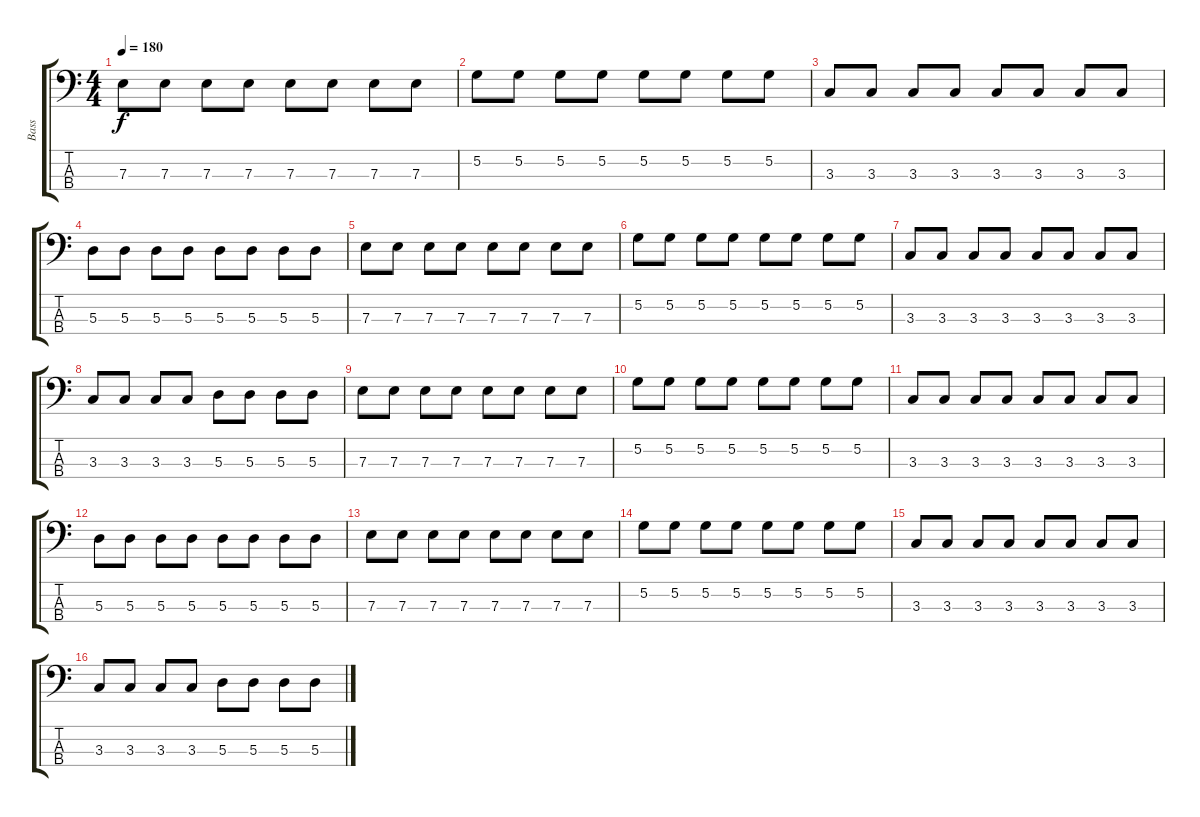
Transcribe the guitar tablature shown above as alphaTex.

\track ("Bass" "Bass") {instrument acousticguitarsteel}
\staff {score tabs}
\tuning (G2 D2 A1 E1) {hide}
\ts (4 4)
\tempo 180
\clef f4
\ks c
7.3.8{dy f} 7.3.8 7.3.8 7.3.8 7.3.8 7.3.8 7.3.8 7.3.8 |
5.2.8 5.2.8 5.2.8 5.2.8 5.2.8 5.2.8 5.2.8 5.2.8 |
3.3.8 3.3.8 3.3.8 3.3.8 3.3.8 3.3.8 3.3.8 3.3.8 |
5.3.8 5.3.8 5.3.8 5.3.8 5.3.8 5.3.8 5.3.8 5.3.8 |
7.3.8 7.3.8 7.3.8 7.3.8 7.3.8 7.3.8 7.3.8 7.3.8 |
5.2.8 5.2.8 5.2.8 5.2.8 5.2.8 5.2.8 5.2.8 5.2.8 |
3.3.8 3.3.8 3.3.8 3.3.8 3.3.8 3.3.8 3.3.8 3.3.8 |
3.3.8 3.3.8 3.3.8 3.3.8 5.3.8 5.3.8 5.3.8 5.3.8 |
7.3.8 7.3.8 7.3.8 7.3.8 7.3.8 7.3.8 7.3.8 7.3.8 |
5.2.8 5.2.8 5.2.8 5.2.8 5.2.8 5.2.8 5.2.8 5.2.8 |
3.3.8 3.3.8 3.3.8 3.3.8 3.3.8 3.3.8 3.3.8 3.3.8 |
5.3.8 5.3.8 5.3.8 5.3.8 5.3.8 5.3.8 5.3.8 5.3.8 |
7.3.8 7.3.8 7.3.8 7.3.8 7.3.8 7.3.8 7.3.8 7.3.8 |
5.2.8 5.2.8 5.2.8 5.2.8 5.2.8 5.2.8 5.2.8 5.2.8 |
3.3.8 3.3.8 3.3.8 3.3.8 3.3.8 3.3.8 3.3.8 3.3.8 |
3.3.8 3.3.8 3.3.8 3.3.8 5.3.8 5.3.8 5.3.8 5.3.8
